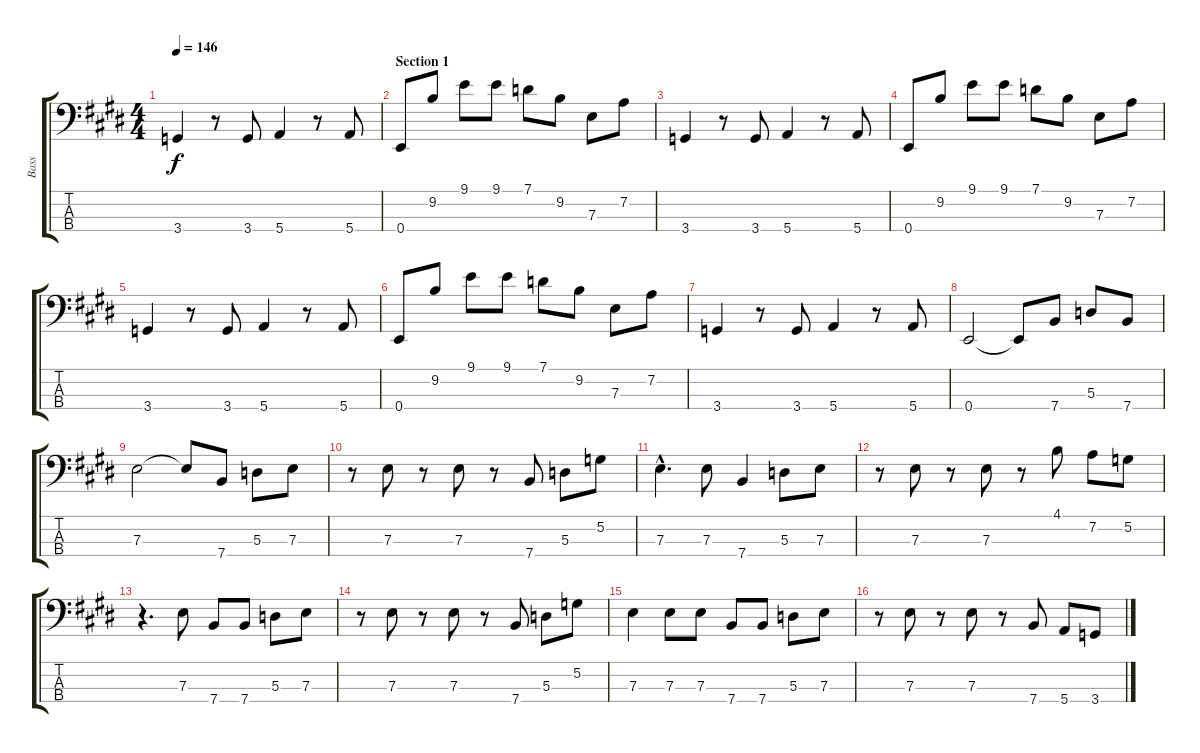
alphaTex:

\track ("Bass" "Bass") {instrument electricbassfinger}
\staff {score tabs}
\tuning (G2 D2 A1 E1) {hide}
\ts (4 4)
\tempo 146
\clef f4
\ks e
3.4.4{dy f} r.8 3.4.8 5.4.4 r.8 5.4.8 |
\section ("" "Section 1")
0.4.8 9.2.8 9.1.8 9.1.8 7.1.8 9.2.8 7.3.8 7.2.8 |
3.4.4 r.8 3.4.8 5.4.4 r.8 5.4.8 |
0.4.8 9.2.8 9.1.8 9.1.8 7.1.8 9.2.8 7.3.8 7.2.8 |
3.4.4 r.8 3.4.8 5.4.4 r.8 5.4.8 |
0.4.8 9.2.8 9.1.8 9.1.8 7.1.8 9.2.8 7.3.8 7.2.8 |
3.4.4 r.8 3.4.8 5.4.4 r.8 5.4.8 |
0.4.2 0.4{t}.8 7.4.8 5.3.8 7.4.8 |
7.3.2 7.3{t}.8 7.4.8 5.3.8 7.3.8 |
r.8 7.3.8 r.8 7.3.8 r.8 7.4.8 5.3.8 5.2.8 |
7.3{hac}.4{d} 7.3.8 7.4.4 5.3.8 7.3.8 |
r.8 7.3.8 r.8 7.3.8 r.8 4.1.8 7.2.8 5.2.8 |
r.4{d} 7.3.8 7.4.8 7.4.8 5.3.8 7.3.8 |
r.8 7.3.8 r.8 7.3.8 r.8 7.4.8 5.3.8 5.2.8 |
7.3.4 7.3.8 7.3.8 7.4.8 7.4.8 5.3.8 7.3.8 |
r.8 7.3.8 r.8 7.3.8 r.8 7.4.8 5.4.8 3.4.8
